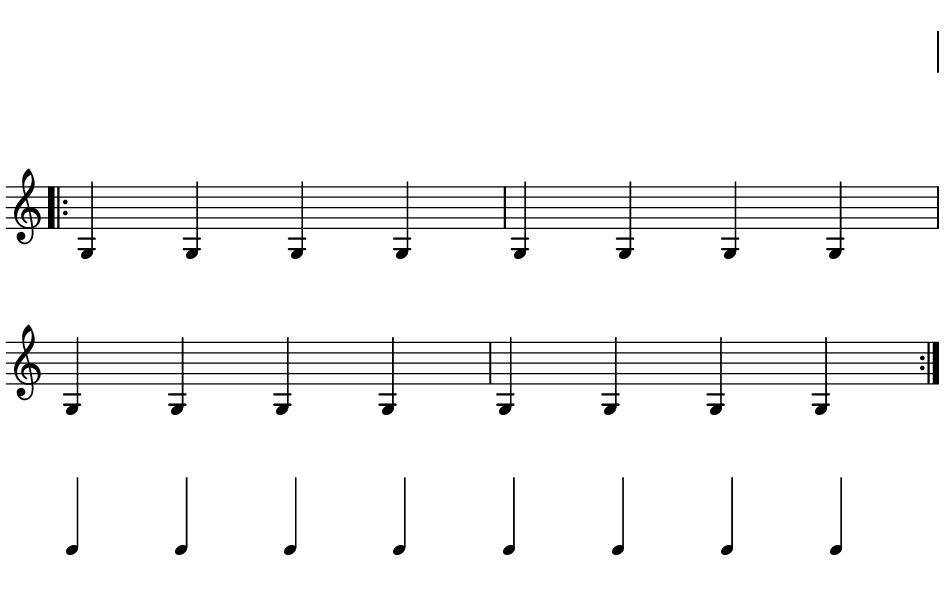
\version "2.20.0"

\paper{
  paper-width = 160
  paper-height = 100

  top-margin = 0
  bottom-margin = 0
  left-margin = 1
  right-margin = 1
  
  system-system-spacing =
  #'((basic-distance . 15)  %this controls space between lines default = 12
      (minimum-distance . 8)
      (padding . 1)
      (stretchability . 60)) 

}

\book {

  \header {
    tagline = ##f
  }

  \score {

    <<

      \override Score.BarNumber.break-visibility = ##(#f #f #f)

      \new Staff \with {
        \omit TimeSignature
        % \omit BarLine
        %\omit Clef
        \omit KeySignature
        \override StaffSymbol.thickness = #1
      }

      {
        \time 4/4
        %\override TupletBracket.bracket-visibility = ##t
        \override TupletBracket.bracket-visibility = ##f
        \override TupletNumber.visibility = ##f
        %S\set tupletFullLength = ##t
        \override NoteHead.font-size = #-1
        \override Stem.details.beamed-lengths = #'(7)
        \override Stem.details.lengths = #'(7)
        \override NoteColumn.accent-skip = ##t
        %\stopStaff
        %\once \override TupletNumber #'text = "7:4"
        
        
        \stopStaff
        \override NoteHead.transparent = ##t
        \override NoteHead.no-ledgers = ##t 
        \override Script.transparent = ##t
        \override Stem.transparent = ##t  
        \override TupletBracket.bracket-visibility = ##f
        \override TupletNumber.transparent = ##t
        \override Staff.Clef.transparent =##t
        \override Staff.BarLine.transparent =##t
        c'4c'c'c'c'c'c'c'
        
        
        
        
        
        \startStaff
        \override NoteHead.transparent = ##f
        \override NoteHead.no-ledgers = ##f
        \override Script.transparent = #f
        \override Stem.transparent = ##f
        \override TupletBracket.bracket-visibility = ##t
        \override TupletNumber.transparent = ##f
        \override Staff.Clef.transparent =##f
        \override Staff.BarLine.transparent =##f
 
        \repeat volta 2{
         %c'4c'c'c' c'c'c'c' c'c'c'c' c'c'c'c'
         g4 g g g  g g g g  g g g g  g g g g
        } 
        
        
        
        
        
        
        \stopStaff
        \override Staff.Clef.transparent =##t
        c'4c'c'c'c'c'c'c'
        
      }

    >>

    \layout{
      \context {
        \Score
        proportionalNotationDuration = #(ly:make-moment 1/20)
        %proportionalNotationDuration = #(ly:make-moment 1/28)
        %proportionalNotationDuration = #(ly:make-moment 1/8)
        %\override SpacingSpanner.uniform-stretching = ##t
        %  \override SpacingSpanner.strict-note-spacing = ##t
        %  \override SpacingSpanner.strict-grace-spacing = ##t
        \override Beam.breakable = ##t
        \override Glissando.breakable = ##t
        \override TextSpanner.breakable = ##t
        \override NoteHead.no-ledgers = ##t 
      }

      indent = 0
      line-width = 158
      #(layout-set-staff-size 20)
      \hide Stem
      \hide NoteHead
      \hide LedgerLineSpanner
      \hide TupletNumber 
    }

    \midi{}

  }
}

